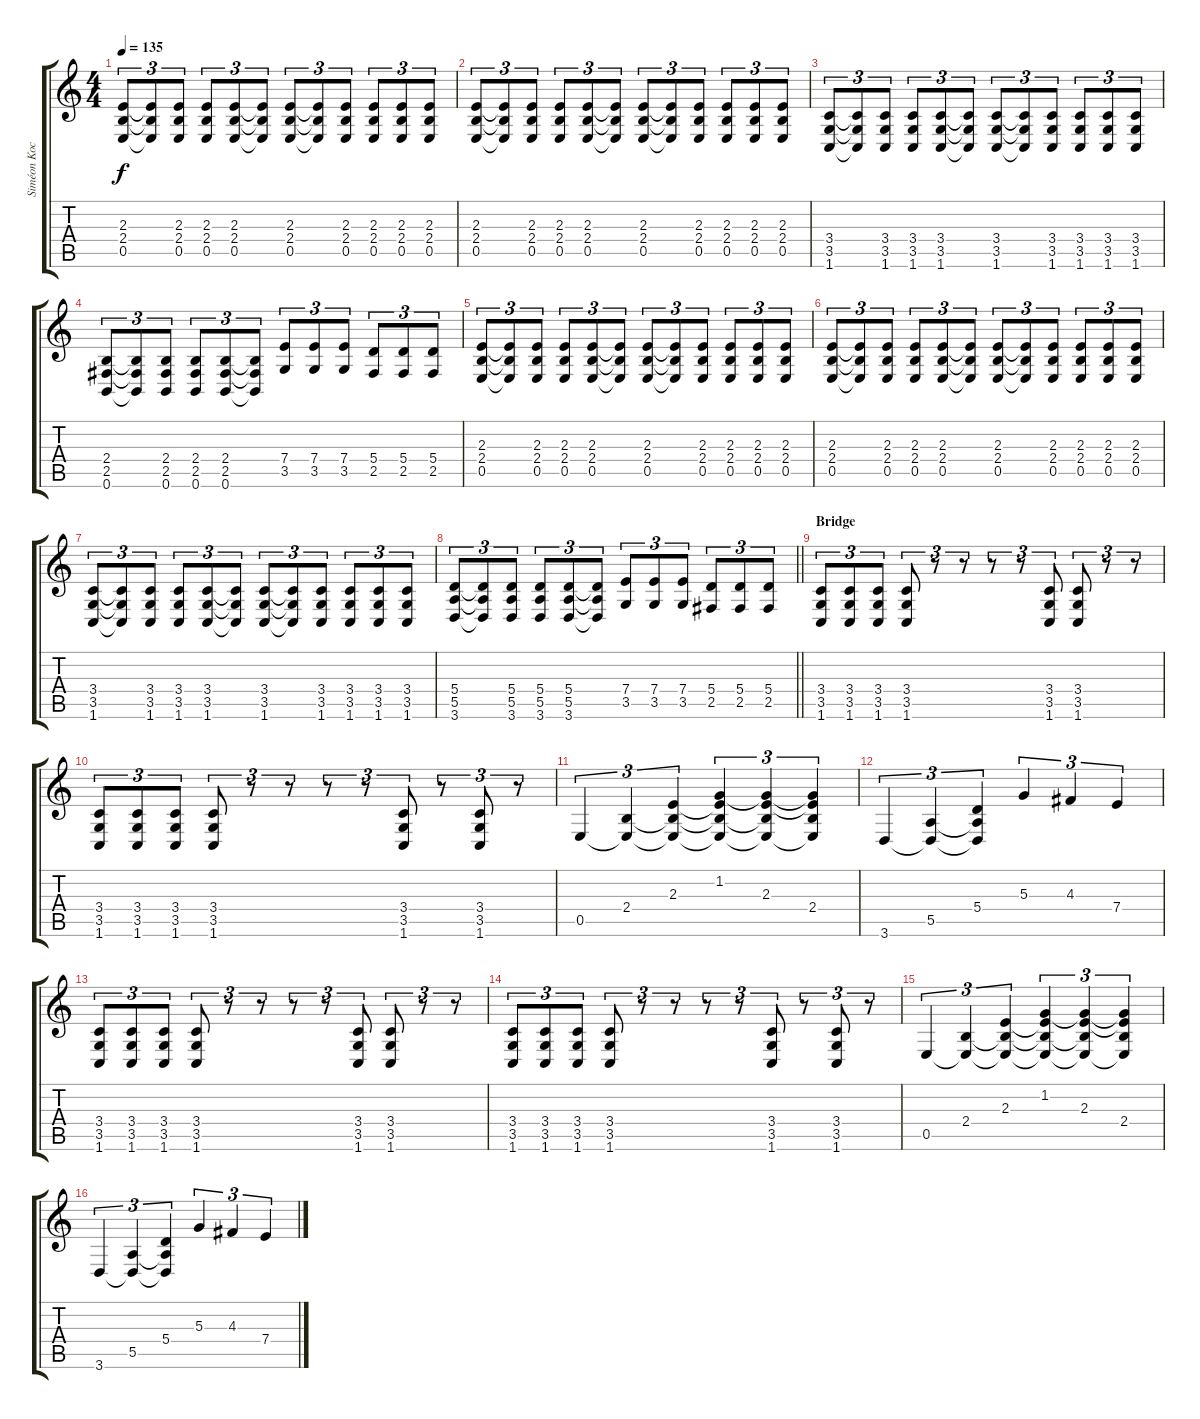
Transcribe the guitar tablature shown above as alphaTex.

\track ("Siméon Koch" "Siméon Koc") {instrument distortionguitar}
\staff {score tabs}
\tuning (B3 Gb3 D3 A2 E2 B1) {hide}
\ts (4 4)
\tempo 135
\clef g2
\ks c
(2.3 2.4 0.5).8{tu (3 2) dy f} (2.3{t} 2.4{t} 0.5{t}).8{tu (3 2)} (2.3 2.4 0.5).8{tu (3 2)} (2.3 2.4 0.5).8{tu (3 2)} (2.3 2.4 0.5).8{tu (3 2)} (2.3{t} 2.4{t} 0.5{t}).8{tu (3 2)} (2.3 2.4 0.5).8{tu (3 2)} (2.3{t} 2.4{t} 0.5{t}).8{tu (3 2)} (2.3 2.4 0.5).8{tu (3 2)} (2.3 2.4 0.5).8{tu (3 2)} (2.3 2.4 0.5).8{tu (3 2)} (2.3 2.4 0.5).8{tu (3 2)} |
(2.3 2.4 0.5).8{tu (3 2)} (2.3{t} 2.4{t} 0.5{t}).8{tu (3 2)} (2.3 2.4 0.5).8{tu (3 2)} (2.3 2.4 0.5).8{tu (3 2)} (2.3 2.4 0.5).8{tu (3 2)} (2.3{t} 2.4{t} 0.5{t}).8{tu (3 2)} (2.3 2.4 0.5).8{tu (3 2)} (2.3{t} 2.4{t} 0.5{t}).8{tu (3 2)} (2.3 2.4 0.5).8{tu (3 2)} (2.3 2.4 0.5).8{tu (3 2)} (2.3 2.4 0.5).8{tu (3 2)} (2.3 2.4 0.5).8{tu (3 2)} |
(3.4 3.5 1.6).8{tu (3 2)} (3.4{t} 3.5{t} 1.6{t}).8{tu (3 2)} (3.4 3.5 1.6).8{tu (3 2)} (3.4 3.5 1.6).8{tu (3 2)} (3.4 3.5 1.6).8{tu (3 2)} (3.4{t} 3.5{t} 1.6{t}).8{tu (3 2)} (3.4 3.5 1.6).8{tu (3 2)} (3.4{t} 3.5{t} 1.6{t}).8{tu (3 2)} (3.4 3.5 1.6).8{tu (3 2)} (3.4 3.5 1.6).8{tu (3 2)} (3.4 3.5 1.6).8{tu (3 2)} (3.4 3.5 1.6).8{tu (3 2)} |
(2.4 2.5 0.6).8{tu (3 2)} (2.4{t} 2.5{t} 0.6{t}).8{tu (3 2)} (2.4 2.5 0.6).8{tu (3 2)} (2.4 2.5 0.6).8{tu (3 2)} (2.4 2.5 0.6).8{tu (3 2)} (2.4{t} 2.5{t} 0.6{t}).8{tu (3 2)} (7.4 3.5).8{tu (3 2)} (7.4 3.5).8{tu (3 2)} (7.4 3.5).8{tu (3 2)} (5.4 2.5).8{tu (3 2)} (5.4 2.5).8{tu (3 2)} (5.4 2.5).8{tu (3 2)} |
(2.3 2.4 0.5).8{tu (3 2)} (2.3{t} 2.4{t} 0.5{t}).8{tu (3 2)} (2.3 2.4 0.5).8{tu (3 2)} (2.3 2.4 0.5).8{tu (3 2)} (2.3 2.4 0.5).8{tu (3 2)} (2.3{t} 2.4{t} 0.5{t}).8{tu (3 2)} (2.3 2.4 0.5).8{tu (3 2)} (2.3{t} 2.4{t} 0.5{t}).8{tu (3 2)} (2.3 2.4 0.5).8{tu (3 2)} (2.3 2.4 0.5).8{tu (3 2)} (2.3 2.4 0.5).8{tu (3 2)} (2.3 2.4 0.5).8{tu (3 2)} |
(2.3 2.4 0.5).8{tu (3 2)} (2.3{t} 2.4{t} 0.5{t}).8{tu (3 2)} (2.3 2.4 0.5).8{tu (3 2)} (2.3 2.4 0.5).8{tu (3 2)} (2.3 2.4 0.5).8{tu (3 2)} (2.3{t} 2.4{t} 0.5{t}).8{tu (3 2)} (2.3 2.4 0.5).8{tu (3 2)} (2.3{t} 2.4{t} 0.5{t}).8{tu (3 2)} (2.3 2.4 0.5).8{tu (3 2)} (2.3 2.4 0.5).8{tu (3 2)} (2.3 2.4 0.5).8{tu (3 2)} (2.3 2.4 0.5).8{tu (3 2)} |
(3.4 3.5 1.6).8{tu (3 2)} (3.4{t} 3.5{t} 1.6{t}).8{tu (3 2)} (3.4 3.5 1.6).8{tu (3 2)} (3.4 3.5 1.6).8{tu (3 2)} (3.4 3.5 1.6).8{tu (3 2)} (3.4{t} 3.5{t} 1.6{t}).8{tu (3 2)} (3.4 3.5 1.6).8{tu (3 2)} (3.4{t} 3.5{t} 1.6{t}).8{tu (3 2)} (3.4 3.5 1.6).8{tu (3 2)} (3.4 3.5 1.6).8{tu (3 2)} (3.4 3.5 1.6).8{tu (3 2)} (3.4 3.5 1.6).8{tu (3 2)} |
\barLineRight lightlight
(5.4 5.5 3.6).8{tu (3 2)} (5.4{t} 5.5{t} 3.6{t}).8{tu (3 2)} (5.4 5.5 3.6).8{tu (3 2)} (5.4 5.5 3.6).8{tu (3 2)} (5.4 5.5 3.6).8{tu (3 2)} (5.4{t} 5.5{t} 3.6{t}).8{tu (3 2)} (7.4 3.5).8{tu (3 2)} (7.4 3.5).8{tu (3 2)} (7.4 3.5).8{tu (3 2)} (5.4 2.5).8{tu (3 2)} (5.4 2.5).8{tu (3 2)} (5.4 2.5).8{tu (3 2)} |
\section ("" "Bridge")
(3.4 3.5 1.6).8{tu (3 2)} (3.4 3.5 1.6).8{tu (3 2)} (3.4 3.5 1.6).8{tu (3 2)} (3.4 3.5 1.6).8{tu (3 2)} r.8{tu (3 2)} r.8{tu (3 2)} r.8{tu (3 2)} r.8{tu (3 2)} (3.4 3.5 1.6).8{tu (3 2)} (3.4 3.5 1.6).8{tu (3 2)} r.8{tu (3 2)} r.8{tu (3 2)} |
(3.4 3.5 1.6).8{tu (3 2)} (3.4 3.5 1.6).8{tu (3 2)} (3.4 3.5 1.6).8{tu (3 2)} (3.4 3.5 1.6).8{tu (3 2)} r.8{tu (3 2)} r.8{tu (3 2)} r.8{tu (3 2)} r.8{tu (3 2)} (3.4 3.5 1.6).8{tu (3 2)} r.8{tu (3 2)} (3.4 3.5 1.6).8{tu (3 2)} r.8{tu (3 2)} |
0.5.4{tu (3 2)} (2.4 0.5{t}).4{tu (3 2)} (2.3 2.4{t} 0.5{t}).4{tu (3 2)} (1.2 2.3{t} 2.4{t} 0.5{t}).4{tu (3 2)} (1.2{t} 2.3 2.4{t} 0.5{t}).4{tu (3 2)} (1.2{t} 2.3{t} 2.4 0.5{t}).4{tu (3 2)} |
3.6.4{tu (3 2)} (5.5 3.6{t}).4{tu (3 2)} (5.4 5.5{t} 3.6{t}).4{tu (3 2)} 5.3.4{tu (3 2)} 4.3.4{tu (3 2)} 7.4.4{tu (3 2)} |
(3.4 3.5 1.6).8{tu (3 2)} (3.4 3.5 1.6).8{tu (3 2)} (3.4 3.5 1.6).8{tu (3 2)} (3.4 3.5 1.6).8{tu (3 2)} r.8{tu (3 2)} r.8{tu (3 2)} r.8{tu (3 2)} r.8{tu (3 2)} (3.4 3.5 1.6).8{tu (3 2)} (3.4 3.5 1.6).8{tu (3 2)} r.8{tu (3 2)} r.8{tu (3 2)} |
(3.4 3.5 1.6).8{tu (3 2)} (3.4 3.5 1.6).8{tu (3 2)} (3.4 3.5 1.6).8{tu (3 2)} (3.4 3.5 1.6).8{tu (3 2)} r.8{tu (3 2)} r.8{tu (3 2)} r.8{tu (3 2)} r.8{tu (3 2)} (3.4 3.5 1.6).8{tu (3 2)} r.8{tu (3 2)} (3.4 3.5 1.6).8{tu (3 2)} r.8{tu (3 2)} |
0.5.4{tu (3 2)} (2.4 0.5{t}).4{tu (3 2)} (2.3 2.4{t} 0.5{t}).4{tu (3 2)} (1.2 2.3{t} 2.4{t} 0.5{t}).4{tu (3 2)} (1.2{t} 2.3 2.4{t} 0.5{t}).4{tu (3 2)} (1.2{t} 2.3{t} 2.4 0.5{t}).4{tu (3 2)} |
3.6.4{tu (3 2)} (5.5 3.6{t}).4{tu (3 2)} (5.4 5.5{t} 3.6{t}).4{tu (3 2)} 5.3.4{tu (3 2)} 4.3.4{tu (3 2)} 7.4.4{tu (3 2)}
